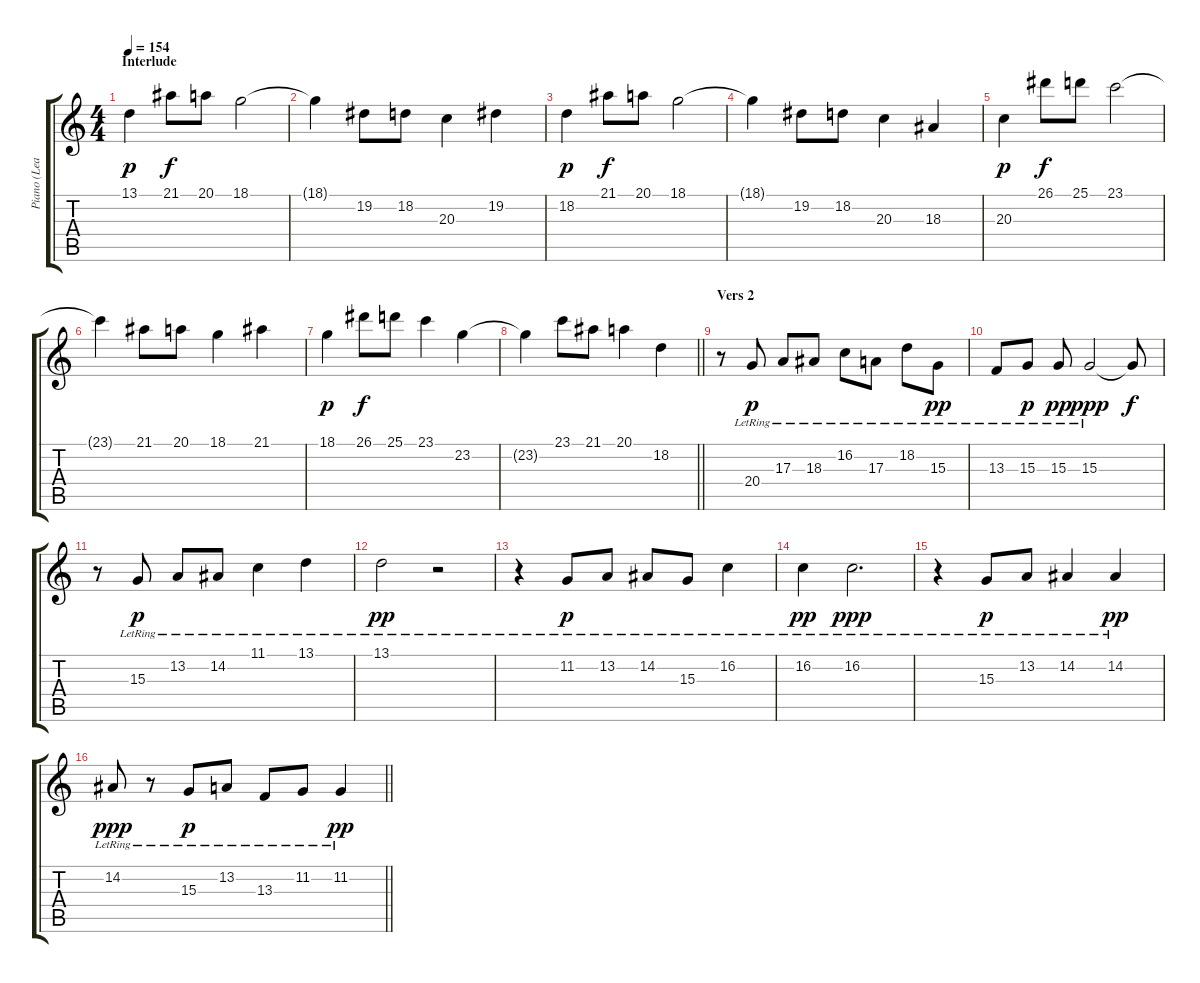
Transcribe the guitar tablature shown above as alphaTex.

\track ("Piano (Lead)" "Piano (Lea") {instrument acousticgrandpiano}
\staff {score tabs}
\tuning (Db4 Ab3 E3 B2 Gb2 B1) {hide}
\ts (4 4)
\section ("" "Interlude")
\tempo 154
\clef g2
\ks c
13.1.4{dy p volume 10 instrument acousticgrandpiano} 21.1.8{dy f} 20.1.8 18.1.2 |
18.1{t}.4 19.2.8 18.2.8 20.3.4 19.2.4 |
18.2.4{dy p} 21.1.8{dy f} 20.1.8 18.1.2 |
18.1{t}.4 19.2.8 18.2.8 20.3.4 18.3.4 |
20.3.4{dy p} 26.1.8{dy f} 25.1.8 23.1.2 |
23.1{t}.4 21.1.8 20.1.8 18.1.4 21.1.4 |
18.1.4{dy p} 26.1.8{dy f} 25.1.8 23.1.4 23.2.4 |
\barLineRight lightlight
23.2{t}.4 23.1.8 21.1.8 20.1.4 18.2.4 |
\section ("" "Vers 2")
r.8{volume 13 instrument fx5brightness} 20.4{lr}.8{dy p} 17.3{lr}.8 18.3{lr}.8 16.2{lr}.8 17.3{lr}.8 18.2{lr}.8 15.3{lr}.8{dy pp} |
13.3{lr}.8 15.3{lr}.8{dy p} 15.3{lr}.8{dy pp} 15.3{lr}.2{dy ppp} 15.3{t}.8{dy f} |
r.8 15.3{lr}.8{dy p} 13.2{lr}.8 14.2{lr}.8 11.1{lr}.4 13.1{lr}.4 |
13.1{lr}.2{dy pp} r.2 |
r.4 11.2{lr}.8{dy p} 13.2{lr}.8 14.2{lr}.8 15.3{lr}.8 16.2{lr}.4 |
16.2{lr}.4{dy pp} 16.2{lr}.2{d dy ppp} |
r.4 15.3{lr}.8{dy p} 13.2{lr}.8 14.2{lr}.4 14.2{lr}.4{dy pp} |
\barLineRight lightlight
14.2{lr}.8{dy ppp} r.8 15.3{lr}.8{dy p} 13.2{lr}.8 13.3{lr}.8 11.2{lr}.8 11.2{lr}.4{dy pp}
